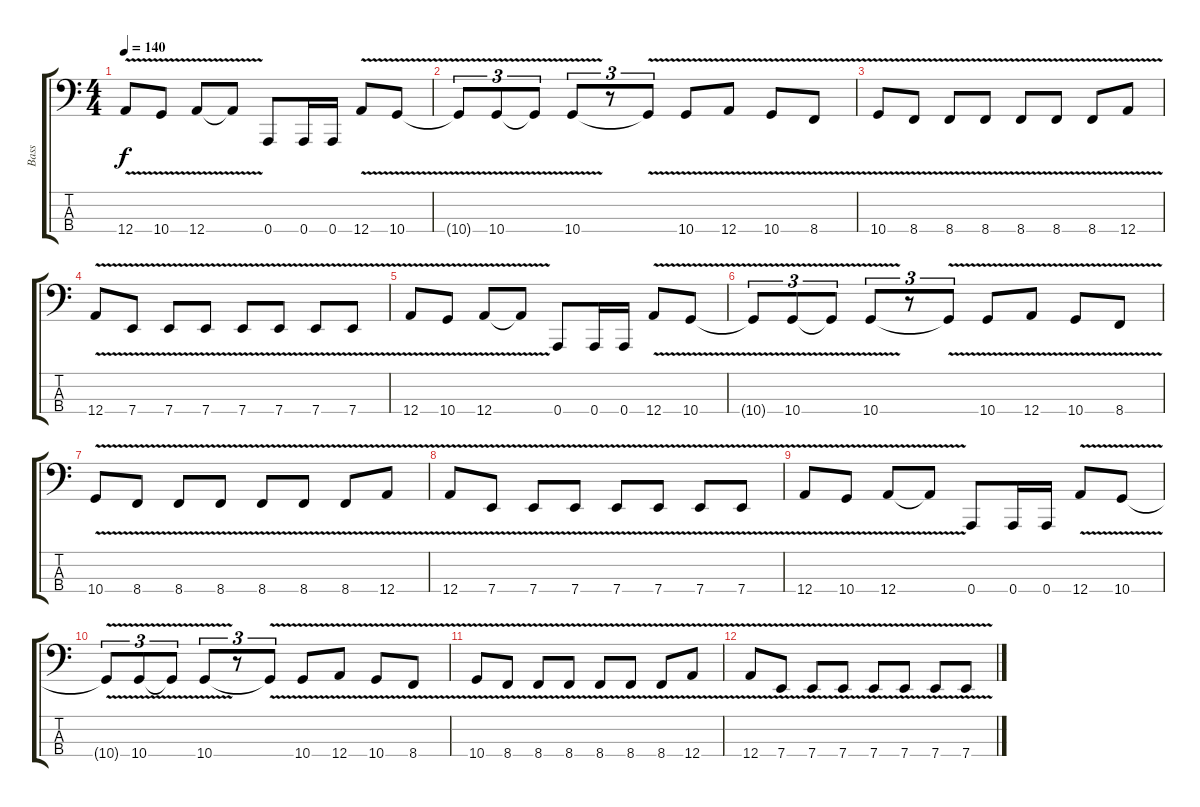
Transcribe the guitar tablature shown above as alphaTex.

\track ("Bass" "Bass") {instrument electricbasspick}
\staff {score tabs}
\tuning (D2 A1 E1 A0) {hide}
\ts (4 4)
\tempo 140
\clef f4
\ks c
12.4{v}.8{dy f} 10.4{v}.8 12.4{v}.8 12.4{t}.8 0.4.8 0.4.16 0.4.16 12.4{v}.8 10.4{v}.8 |
10.4{t}.8{tu (3 2)} 10.4{v}.8{tu (3 2)} 10.4{t}.8{tu (3 2)} 10.4{v}.8{tu (3 2)} r.8{tu (3 2)} 10.4{t}.8{tu (3 2)} 10.4{v}.8 12.4{v}.8 10.4{v}.8 8.4{v}.8 |
10.4{v}.8 8.4{v}.8 8.4{v}.8 8.4{v}.8 8.4{v}.8 8.4{v}.8 8.4{v}.8 12.4{v}.8 |
12.4{v}.8 7.4{v}.8 7.4{v}.8 7.4{v}.8 7.4{v}.8 7.4{v}.8 7.4{v}.8 7.4{v}.8 |
12.4{v}.8 10.4{v}.8 12.4{v}.8 12.4{t}.8 0.4.8 0.4.16 0.4.16 12.4{v}.8 10.4{v}.8 |
10.4{t}.8{tu (3 2)} 10.4{v}.8{tu (3 2)} 10.4{t}.8{tu (3 2)} 10.4{v}.8{tu (3 2)} r.8{tu (3 2)} 10.4{t}.8{tu (3 2)} 10.4{v}.8 12.4{v}.8 10.4{v}.8 8.4{v}.8 |
10.4{v}.8 8.4{v}.8 8.4{v}.8 8.4{v}.8 8.4{v}.8 8.4{v}.8 8.4{v}.8 12.4{v}.8 |
12.4{v}.8 7.4{v}.8 7.4{v}.8 7.4{v}.8 7.4{v}.8 7.4{v}.8 7.4{v}.8 7.4{v}.8 |
12.4{v}.8 10.4{v}.8 12.4{v}.8 12.4{t}.8 0.4.8 0.4.16 0.4.16 12.4{v}.8 10.4{v}.8 |
10.4{t}.8{tu (3 2)} 10.4{v}.8{tu (3 2)} 10.4{t}.8{tu (3 2)} 10.4{v}.8{tu (3 2)} r.8{tu (3 2)} 10.4{t}.8{tu (3 2)} 10.4{v}.8 12.4{v}.8 10.4{v}.8 8.4{v}.8 |
10.4{v}.8 8.4{v}.8 8.4{v}.8 8.4{v}.8 8.4{v}.8 8.4{v}.8 8.4{v}.8 12.4{v}.8 |
12.4{v}.8 7.4{v}.8 7.4{v}.8 7.4{v}.8 7.4{v}.8 7.4{v}.8 7.4{v}.8 7.4{v}.8
